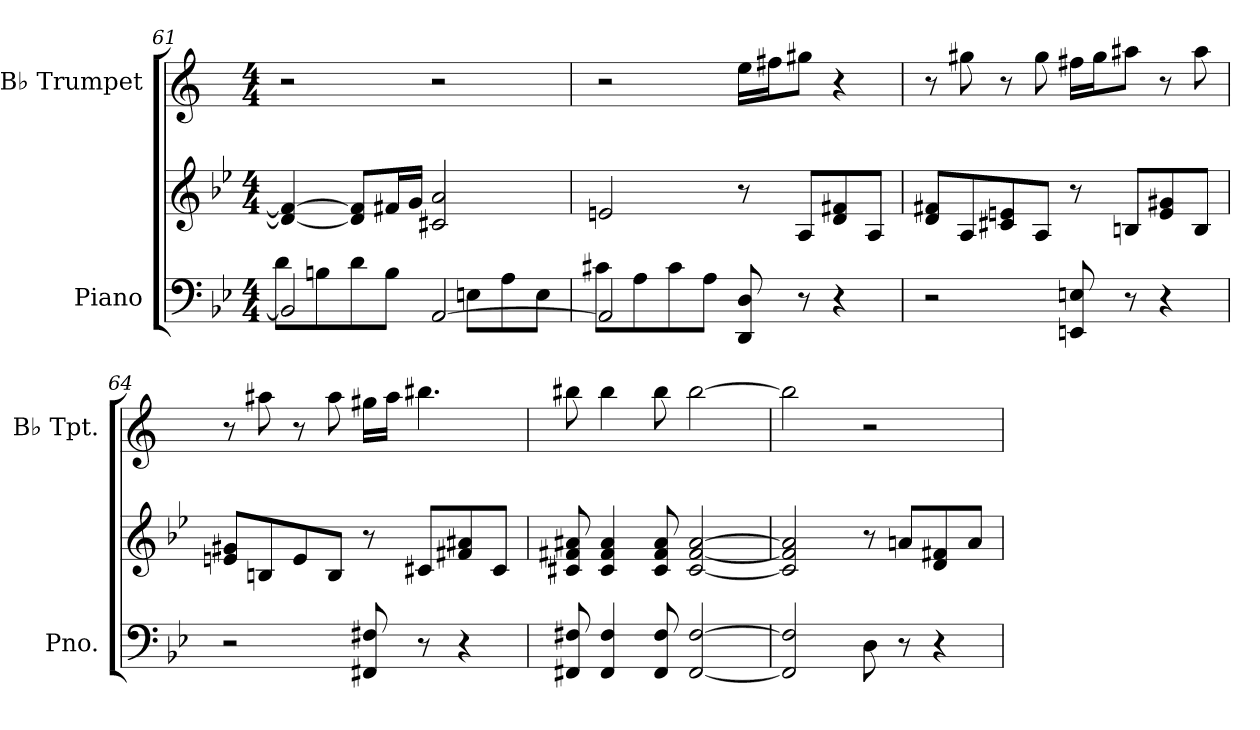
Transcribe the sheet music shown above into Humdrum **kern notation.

**kern	**kern	**kern
*part2	*part2	*part1
*staff3	*staff2	*staff1
*I"Piano	*	*I"B♭ Trumpet
*I'Pno.	*	*I'B♭ Tpt.
*clefF4	*clefG2	*clefG2
*	*	*ITrd1c2
*k[b-e-]	*k[b-e-]	*k[b-e-]
*M4/4	*M4/4	*M4/4
=61	=61	=61
*^	*	*
2BB/]	8d\L	4d/_ 4f#/_	2r
.	8Bn\	.	.
.	8d\	8d/] 8f#/]L	.
.	8B\J	16f#X/L	.
.	.	16g/JJ	.
[2AA/	8ryy	2c#X/ 2a/	2r
.	8En\L	.	.
.	8A\	.	.
.	8E\J	.	.
!!LO:LB:g=z
=62	=62	=62	=62
2AA/]	8c#X\L	2en/	2r
.	8A\	.	.
.	8c#\	.	.
.	8A\J	.	.
8DD/ 8D/	2ryy	8r	16dd\LL
.	.	.	16een\J
8r	.	8A/L	8ff#X\J
4r	.	8d/ 8f#X/	4r
.	.	8A/J	.
*v	*v	*	*
=63	=63	=63
2r	8d/ 8f#X/L	8r
.	8A/	8ff#X\
.	8c#X/ 8en/	8r
.	8A/J	8ff#\
8EEn/ 8En/	8r	16een\LL
.	.	16ff#\J
8r	8Bn/L	8gg#X\J
4r	8e/ 8g#X/	8r
.	8B/J	8gg#\
=64	=64	=64
2r	8en/ 8g#X/L	8r
.	8Bn/	8gg#X\
.	8e/	8r
.	8B/J	8gg#\
8FF#X/ 8F#X/	8r	16ff#X\LL
.	.	16gg#\JJ
8r	8c#X/L	4.aa#X\
4r	8f#X/ 8a#X/	.
.	8c#/J	.
!!LO:LB:g=z
=65	=65	=65
8FF#X/ 8F#X/	8c#X/ 8f#X/ 8a#X/	8aa#X\
4FF#/ 4F#/	4c#/ 4f#/ 4a#/	4aa#\
8FF#/ 8F#/	8c#/ 8f#/ 8a#/	8aa#\
[2FF#/ [2F#/	[2c#/ [2f#/ [2a#/	[2aa#\
=66	=66	=66
2FF#/] 2F#/]	2c#/] 2f#/] 2a#/]	2aa#\]
8D\	8r	2r
8r	8an/L	.
4r	8d/ 8f#X/	.
.	8a/J	.
=	=	=
*-	*-	*-
